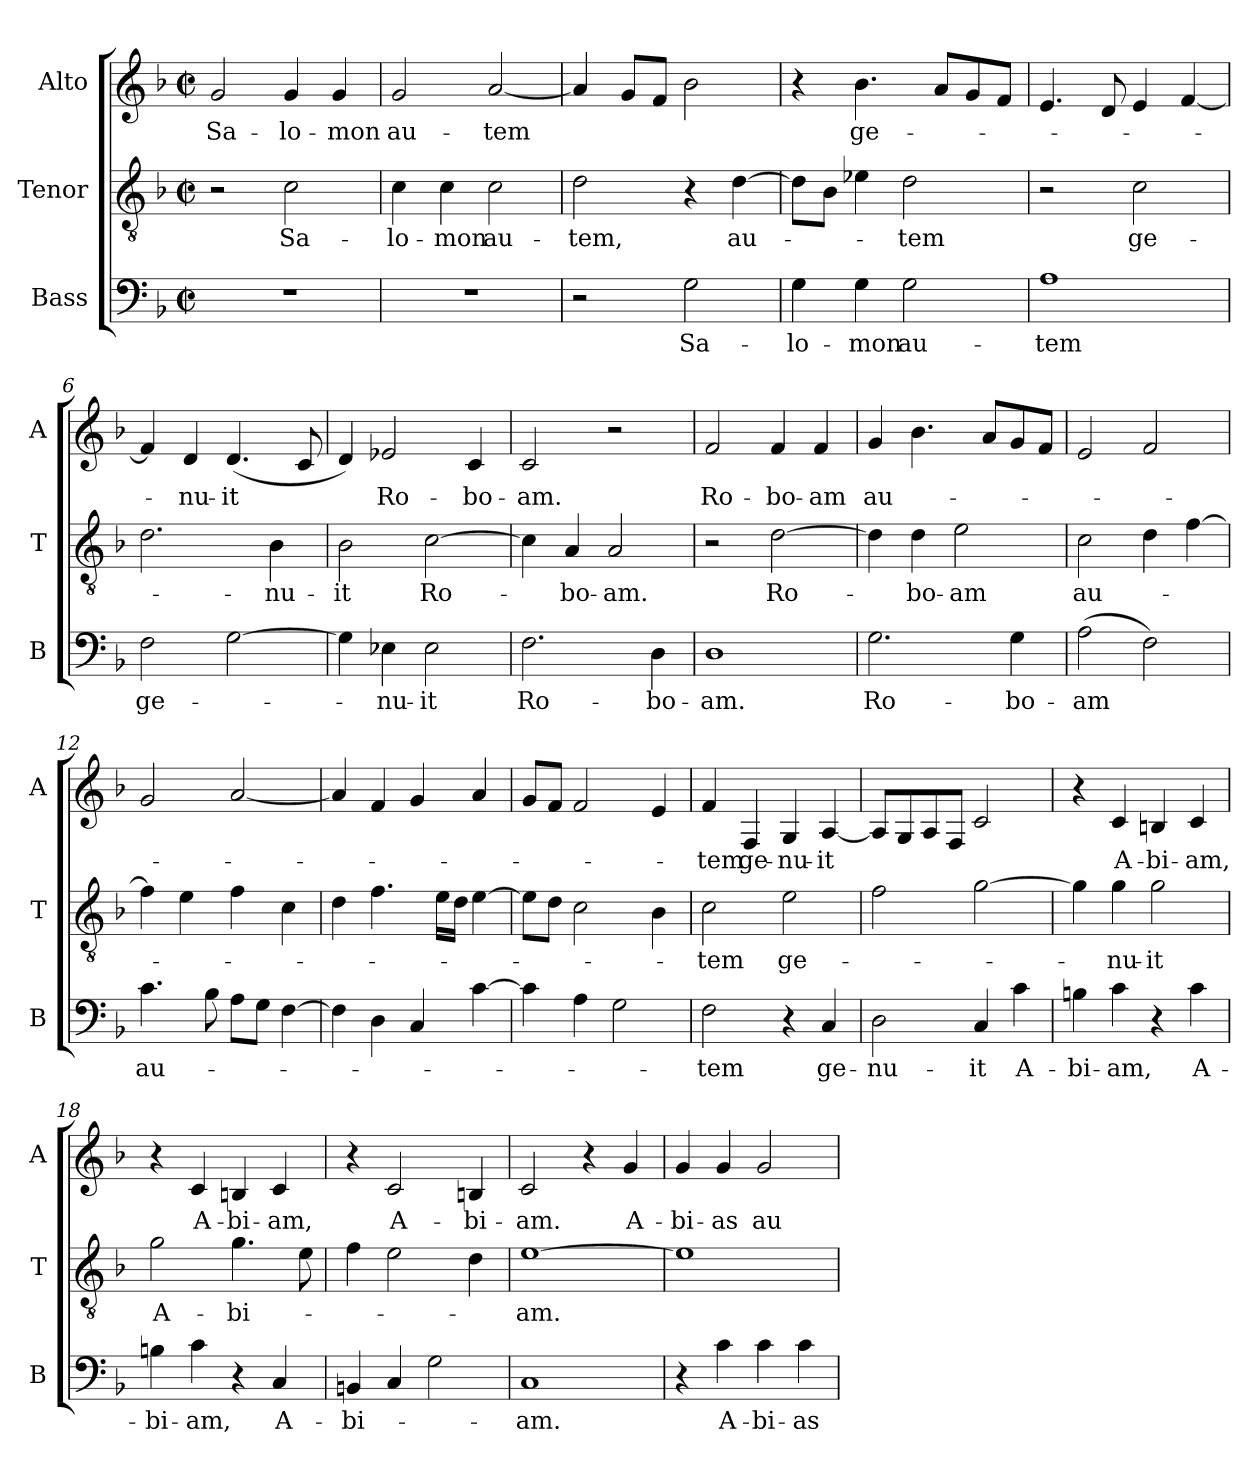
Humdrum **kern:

**kern	**text	**kern	**text	**kern	**text
*part3	*part3	*part2	*part2	*part1	*part1
*staff3	*staff3	*staff2	*staff2	*staff1	*staff1
*I"Bass	*	*I"Tenor	*	*I"Alto	*
*I'B	*	*I'T	*	*I'A	*
*clefF4	*	*clefGv2	*	*clefG2	*
*k[b-]	*	*k[b-]	*	*k[b-]	*
*F:	*	*F:	*	*F:	*
*M2/2	*	*M2/2	*	*M2/2	*
*met(c|)	*	*met(c|)	*	*met(c|)	*
=1	=1	=1	=1	=1	=1
1r	.	2r	.	2g/	Sa-
.	.	2c\	Sa-	4g/	-lo-
.	.	.	.	4g/	-mon
=2	=2	=2	=2	=2	=2
1r	.	4c\	-lo-	2g/	au-
.	.	4c\	-mon	.	.
.	.	2c\	au-	[2a/	-tem
=3	=3	=3	=3	=3	=3
2r	.	2d\	-tem,	4a/]	.
.	.	.	.	8g/L	.
.	.	.	.	8f/J	.
2G\	Sa-	4r	.	2b-\	.
.	.	[4d\	au-	.	.
=4	=4	=4	=4	=4	=4
4G\	-lo-	8d\L]	.	4r	.
.	.	8B-\J	.	.	.
4G\	-mon	4e-X\	.	4.b-\	ge-
2G\	au-	2d\	-tem	.	.
.	.	.	.	8a/L	.
.	.	.	.	8g/	.
.	.	.	.	8f/J	.
=5	=5	=5	=5	=5	=5
1A	-tem	2r	.	4.e/	.
.	.	.	.	8d/	.
.	.	2c\	ge-	4e/	.
.	.	.	.	[4f/	.
!!LO:LB:g=z
=6	=6	=6	=6	=6	=6
2F\	ge-	2.d\	.	4f/]	.
.	.	.	.	4d/	-nu-
[2G\	.	.	.	(4.d/	-it
.	.	4B-\	-nu-	.	.
.	.	.	.	8c/	.
=7	=7	=7	=7	=7	=7
4G\]	.	2B-\	-it	4d/)	.
4E-X\	-nu-	.	.	2e-X/	Ro-
2E-\	-it	[2c\	Ro-	.	.
.	.	.	.	4c/	-bo-
=8	=8	=8	=8	=8	=8
2.F\	Ro-	4c\]	.	2c/	-am.
.	.	4A/	-bo-	.	.
.	.	2A/	-am.	2r	.
4D\	-bo-	.	.	.	.
=9	=9	=9	=9	=9	=9
1D	-am.	2r	.	2f/	Ro-
.	.	[2d\	Ro-	4f/	-bo-
.	.	.	.	4f/	-am
=10	=10	=10	=10	=10	=10
2.G\	Ro-	4d\]	.	4g/	au-
.	.	4d\	-bo-	4.b-\	.
.	.	2e\	-am	.	.
.	.	.	.	8a/L	.
4G\	-bo-	.	.	8g/	.
.	.	.	.	8f/J	.
=11	=11	=11	=11	=11	=11
(2A\	-am	2c\	au-	2e/	.
2F\)	.	4d\	.	2f/	.
.	.	[4f\	.	.	.
!!LO:PB:g=z
=12	=12	=12	=12	=12	=12
4.c\	au-	4f\]	.	2g/	.
.	.	4e\	.	.	.
8B-\	.	.	.	.	.
8A\L	.	4f\	.	[2a/	.
8G\J	.	.	.	.	.
[4F\	.	4c\	.	.	.
=13	=13	=13	=13	=13	=13
4F\]	.	4d\	.	4a/]	.
4D\	.	4.f\	.	4f/	.
4C/	.	.	.	4g/	.
.	.	16e\LL	.	.	.
.	.	16d\JJ	.	.	.
[4c\	.	[4e\	.	4a/	.
=14	=14	=14	=14	=14	=14
4c\]	.	8e\L]	.	8g/L	.
.	.	8d\J	.	8f/J	.
4A\	.	2c\	.	2f/	.
2G\	.	.	.	.	.
.	.	4B-\	.	4e/	.
=15	=15	=15	=15	=15	=15
2F\	-tem	2c\	-tem	4f/	-tem
.	.	.	.	4F/	ge-
4r	.	2e\	ge-	4G/	-nu-
4C/	ge-	.	.	[4A/	-it
=16	=16	=16	=16	=16	=16
2D\	-nu-	2f\	.	8A/L]	.
.	.	.	.	8G/	.
.	.	.	.	8A/	.
.	.	.	.	8F/J	.
4C/	-it	[2g\	.	2c/	.
4c\	A-	.	.	.	.
!!LO:LB:g=z
=17	=17	=17	=17	=17	=17
4Bn\	-bi-	4g\]	.	4r	.
4c\	-am,	4g\	-nu-	4c/	A-
4r	.	2g\	-it	4Bn/	-bi-
4c\	A-	.	.	4c/	-am,
=18	=18	=18	=18	=18	=18
4Bn\	-bi-	2g\	A-	4r	.
4c\	-am,	.	.	4c/	A-
4r	.	4.g\	-bi-	4Bn/	-bi-
4C/	A-	.	.	4c/	-am,
.	.	8e\	.	.	.
=19	=19	=19	=19	=19	=19
4BBn/	-bi-	4f\	.	4r	.
4C/	.	2e\	.	2c/	A-
2G\	.	.	.	.	.
.	.	4d\	.	4Bn/	-bi-
=20	=20	=20	=20	=20	=20
1C	-am.	[1e	-am.	2c/	-am.
.	.	.	.	4r	.
.	.	.	.	4g/	A-
=21	=21	=21	=21	=21	=21
4r	.	1e]	.	4g/	-bi-
4c\	A-	.	.	4g/	-as
4c\	-bi-	.	.	2g/	au-
4c\	-as	.	.	.	.
=	=	=	=	=	=
*-	*-	*-	*-	*-	*-
